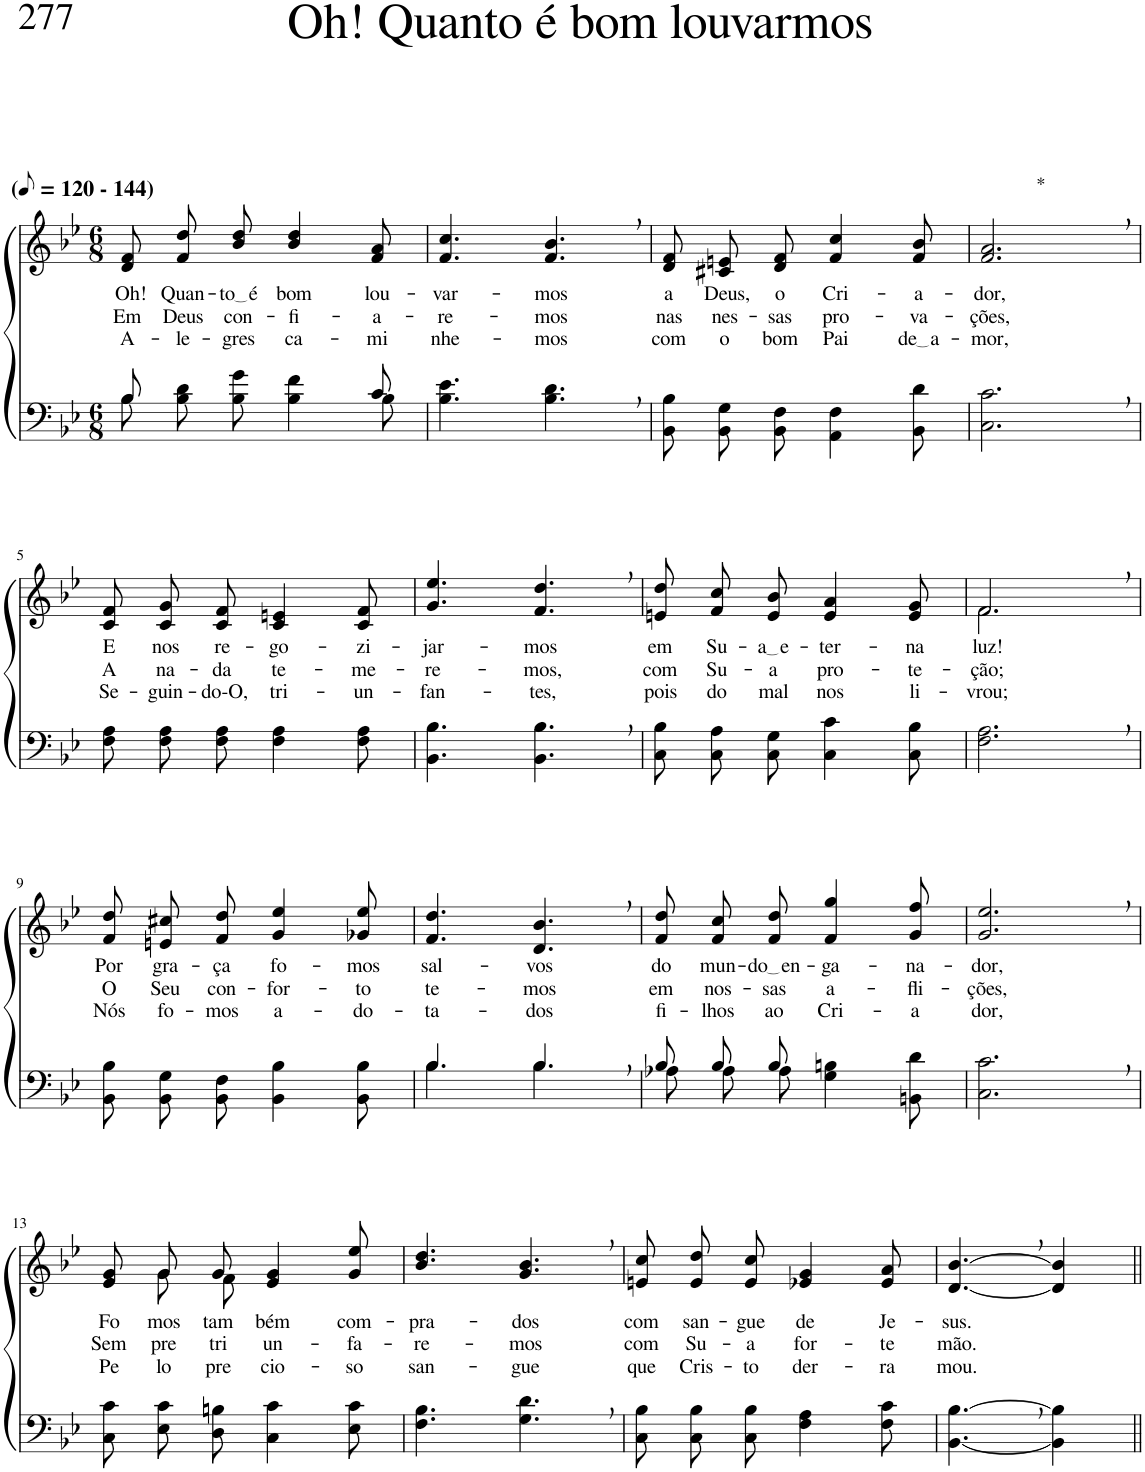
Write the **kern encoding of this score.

**kern	**kern	**text	**text	**text
*part2	*part1	*part1	*part1	*part1
*staff2	*staff1	*staff1	*staff1	*staff1
*I"Parte III e IV	*I"Parte I e II	*	*	*
*clefF4	*clefG2	*	*	*
*Trd2c3	*Trd2c3	*	*	*
*k[b-e-]	*k[b-e-]	*	*	*
*M6/8	*M6/8	*	*	*
*MM60	*MM60	*	*	*
=1	=1	=1	=1	=1
*^	*	*	*	*
!	!	!LO:TX:a:B:t=(	!	!	!
!	!	!LO:TX:a:B:t=- 144)	!	!	!
!	!	!	!LO:LY:b	!LO:LY:b	!LO:LY:b
8B-\L	8B-/L	8d/ 8f/L	Oh!	Em	A-
!	!	!	!LO:LY:b	!LO:LY:b	!LO:LY:b
8B-\ 8d\	2ryy	8f/ 8dd/	Quan-	Deus	-le-
!	!	!	!LO:LY:b	!LO:LY:b	!LO:LY:b
8B-\ 8g\J	.	8b-/ 8dd/J	to é	con-	-gres
!	!	!	!LO:LY:b	!LO:LY:b	!LO:LY:b
4B-\ 4f\	.	4b-/ 4dd/	bom	-fi-	ca-
!	!	!	!LO:LY:b	!LO:LY:b	!LO:LY:b
8B-\	8c/J	8f/ 8a/	lou-	-a-	-mi
=2	=2	=2	=2	=2	=2
!	!	!	!LO:LY:b	!LO:LY:b	!LO:LY:b
*v	*v	*	*	*	*
4.B-\ 4.e-\	4.f/ 4.cc/	-var-	-re-	nhe-
!	!	!LO:LY:b	!LO:LY:b	!LO:LY:b
4.B-\, 4.d\,	4.f/, 4.b-/,	-mos	-mos	-mos
=3	=3	=3	=3	=3
!	!	!LO:LY:b	!LO:LY:b	!LO:LY:b
8BB-\ 8B-\L	8d/ 8f/L	a	nas	com
!	!	!LO:LY:b	!LO:LY:b	!LO:LY:b
8BB-\ 8G\	8c#X/ 8en/	Deus,	nes-	o
!	!	!LO:LY:b	!LO:LY:b	!LO:LY:b
8BB-\ 8F\J	8d/ 8f/J	o	-sas	bom
!	!	!LO:LY:b	!LO:LY:b	!LO:LY:b
4AA\ 4F\	4f/ 4cc/	Cri-	pro-	Pai
!	!	!LO:LY:b	!LO:LY:b	!LO:LY:b
8BB-\ 8d\	8f/ 8b-/	-a-	-va-	de a
=4	=4	=4	=4	=4
!	!LO:TX:a:t=*	!	!	!
!	!	!LO:LY:b	!LO:LY:b	!LO:LY:b
2.C\, 2.c\,	2.f/, 2.a/,	-dor,	-ções,	-mor,
!!LO:LB:g=z
=5	=5	=5	=5	=5
!	!	!LO:LY:b	!LO:LY:b	!LO:LY:b
8F\ 8A\L	8c/ 8f/L	E	A	Se-
!	!	!LO:LY:b	!LO:LY:b	!LO:LY:b
8F\ 8A\	8c/ 8g/	nos	na-	-guin-
!	!	!LO:LY:b	!LO:LY:b	!LO:LY:b
8F\ 8A\J	8c/ 8f/J	re-	-da	-do-O,
!	!	!LO:LY:b	!LO:LY:b	!LO:LY:b
4F\ 4A\	4c/ 4en/	-go-	te-	tri-
!	!	!LO:LY:b	!LO:LY:b	!LO:LY:b
8F\ 8A\	8c/ 8f/	-zi-	-me-	-un-
=6	=6	=6	=6	=6
!	!	!LO:LY:b	!LO:LY:b	!LO:LY:b
4.BB-\ 4.B-\	4.g/ 4.ee-/	-jar-	-re-	-fan-
!	!	!LO:LY:b	!LO:LY:b	!LO:LY:b
4.BB-\, 4.B-\,	4.f/, 4.dd/,	-mos	-mos,	-tes,
=7	=7	=7	=7	=7
!	!	!LO:LY:b	!LO:LY:b	!LO:LY:b
8C\ 8B-\L	8en/ 8dd/L	em	com	pois
!	!	!LO:LY:b	!LO:LY:b	!LO:LY:b
8C\ 8A\	8f/ 8cc/	Su-	Su-	do
!	!	!LO:LY:b	!LO:LY:b	!LO:LY:b
8C\ 8G\J	8e/ 8b-/J	a e	-a	mal
!	!	!LO:LY:b	!LO:LY:b	!LO:LY:b
4C\ 4c\	4e/ 4a/	-ter-	pro-	nos
!	!	!LO:LY:b	!LO:LY:b	!LO:LY:b
8C\ 8B-\	8e/ 8g/	-na	-te-	li-
=8	=8	=8	=8	=8
!	!	!LO:LY:b	!LO:LY:b	!LO:LY:b
*	*^	*	*	*
2.F\, 2.A\,	2.f,\	2.f/	luz!	-ção;	-vrou;
!!LO:LB:g=z
=9	=9	=9	=9	=9	=9
!	!	!	!LO:LY:b	!LO:LY:b	!LO:LY:b
*	*v	*v	*	*	*
8BB-\ 8B-\L	8f/ 8dd/L	Por	O	Nós
!	!	!LO:LY:b	!LO:LY:b	!LO:LY:b
8BB-\ 8G\	8en/ 8cc#X/	gra-	Seu	fo-
!	!	!LO:LY:b	!LO:LY:b	!LO:LY:b
8BB-\ 8F\J	8f/ 8dd/J	-ça	con-	-mos
!	!	!LO:LY:b	!LO:LY:b	!LO:LY:b
4BB-\ 4B-\	4g/ 4ee-/	fo-	-for-	a-
!	!	!LO:LY:b	!LO:LY:b	!LO:LY:b
8BB-\ 8B-\	8g-X/ 8ee-/	-mos	-to	-do-
=10	=10	=10	=10	=10
*^	*	*	*	*
!	!	!	!LO:LY:b	!LO:LY:b	!LO:LY:b
4.B-\	4.B-/	4.f/ 4.dd/	sal-	te-	-ta-
!	!	!	!LO:LY:b	!LO:LY:b	!LO:LY:b
4.B-,\	4.B-/	4.d/, 4.b-/,	-vos	-mos	-dos
=11	=11	=11	=11	=11	=11
!	!	!	!LO:LY:b	!LO:LY:b	!LO:LY:b
8B-/L	8A-X\L	8f/ 8dd/L	do	em	fi-
!	!	!	!LO:LY:b	!LO:LY:b	!LO:LY:b
8B-/	8A-\	8f/ 8cc/	mun-	nos-	-lhos
!	!	!	!LO:LY:b	!LO:LY:b	!LO:LY:b
8B-/J	8A-\J	8f/ 8dd/J	do en	-sas	ao
!	!	!	!LO:LY:b	!LO:LY:b	!LO:LY:b
4.ryy	4G\ 4Bn\	4f/ 4gg/	-ga-	a-	Cri-
!	!	!	!LO:LY:b	!LO:LY:b	!LO:LY:b
.	8BBn\ 8d\	8g/ 8ff/	-na-	-fli-	-a
=12	=12	=12	=12	=12	=12
!	!	!	!LO:LY:b	!LO:LY:b	!LO:LY:b
*v	*v	*	*	*	*
2.C\, 2.c\,	2.g/, 2.ee-/,	-dor,	-ções,	dor,
!!LO:LB:g=z
=13	=13	=13	=13	=13
!	!	!LO:LY:b	!LO:LY:b	!LO:LY:b
*	*^	*	*	*
8C\ 8c\L	8e-/ 8g/L	8ryy	Fo-	Sem-	Pe-
!	!	!	!LO:LY:b	!LO:LY:b	!LO:LY:b
8E-\ 8c\	8g/	8g\L	-mos	-pre	-lo
!	!	!	!LO:LY:b	!LO:LY:b	!LO:LY:b
8D\ 8Bn\J	8g/J	8f\J	tam-	tri-	pre-
!	!	!	!LO:LY:b	!LO:LY:b	!LO:LY:b
4C\ 4c\	4e-/ 4g/	4.ryy	-bém	-un-	-cio-
!	!	!	!LO:LY:b	!LO:LY:b	!LO:LY:b
8E-\ 8c\	8g/ 8ee-/	.	com-	-fa-	-so
*	*v	*v	*	*	*
=14	=14	=14	=14	=14
!	!	!LO:LY:b	!LO:LY:b	!LO:LY:b
4.F\ 4.B-\	4.b-/ 4.dd/	-pra-	-re-	san-
!	!	!LO:LY:b	!LO:LY:b	!LO:LY:b
4.G\, 4.d\,	4.g/, 4.b-/,	-dos	-mos	-gue
=15	=15	=15	=15	=15
!	!	!LO:LY:b	!LO:LY:b	!LO:LY:b
8C\ 8B-\L	8en/ 8cc/L	com	com	que
!	!	!LO:LY:b	!LO:LY:b	!LO:LY:b
8C\ 8B-\	8e/ 8dd/	san-	Su-	Cris-
!	!	!LO:LY:b	!LO:LY:b	!LO:LY:b
8C\ 8B-\J	8e/ 8cc/J	-gue	-a	-to
!	!	!LO:LY:b	!LO:LY:b	!LO:LY:b
4F\ 4A\	4e-X/ 4g/	de	for-	der-
!	!	!LO:LY:b	!LO:LY:b	!LO:LY:b
8F\ 8c\	8e-/ 8a/	Je-	-te	-ra
=16	=16	=16	=16	=16
!	!	!LO:LY:b	!LO:LY:b	!LO:LY:b
[4.BB-\, [4.B-\,	[4.d/, [4.b-/,	-sus.	mão.	mou.
4BB-\] 4B-\]	4d/] 4b-/]	.	.	.
=||	=||	=||	=||	=||
*-	*-	*-	*-	*-
